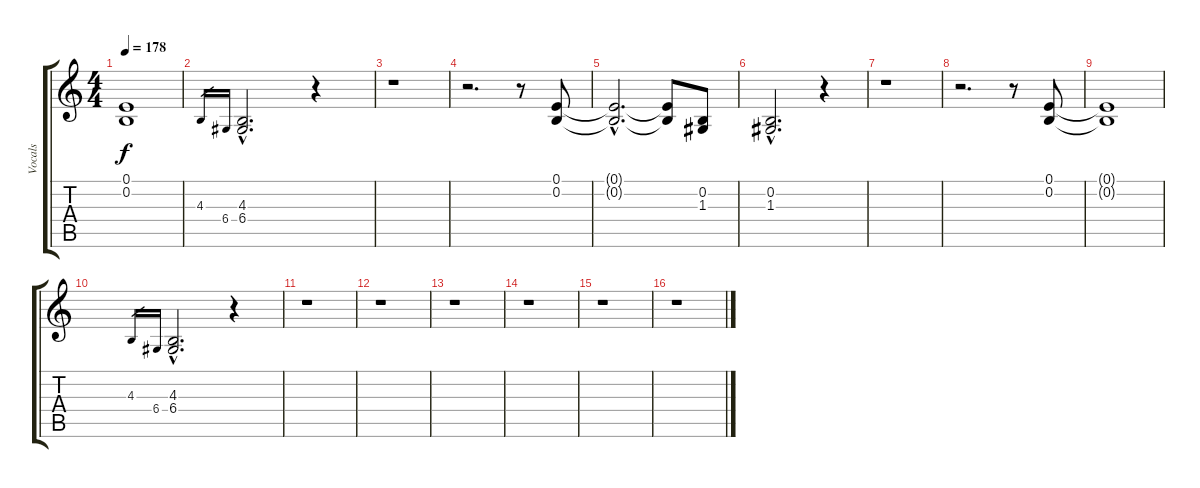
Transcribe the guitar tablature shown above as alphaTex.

\track ("Vocals" "Vocals") {instrument lead1square}
\staff {score tabs}
\tuning (E4 B3 G3 D3 A2 E2) {hide}
\ts (4 4)
\tempo 178
\clef g2
\ks c
(0.1{t} 0.2{t}).1{dy f} |
4.3.16{gr} 6.4.16{gr} (4.3{hac} 6.4{hac}).2{d} r.4 |
r.1 |
r.2{d} r.8 (0.1 0.2).8 |
(0.1{hac t} 0.2{hac t}).2{d} (0.1{t} 0.2{t}).8 (0.2 1.3).8 |
(0.2{hac} 1.3{hac}).2{d} r.4 |
r.1 |
r.2{d} r.8 (0.1 0.2).8 |
(0.1{t} 0.2{t}).1 |
4.3.16{gr} 6.4.16{gr} (4.3{hac} 6.4{hac}).2{d} r.4 |
r.1 |
r.1 |
r.1 |
r.1 |
r.1 |
r.1
